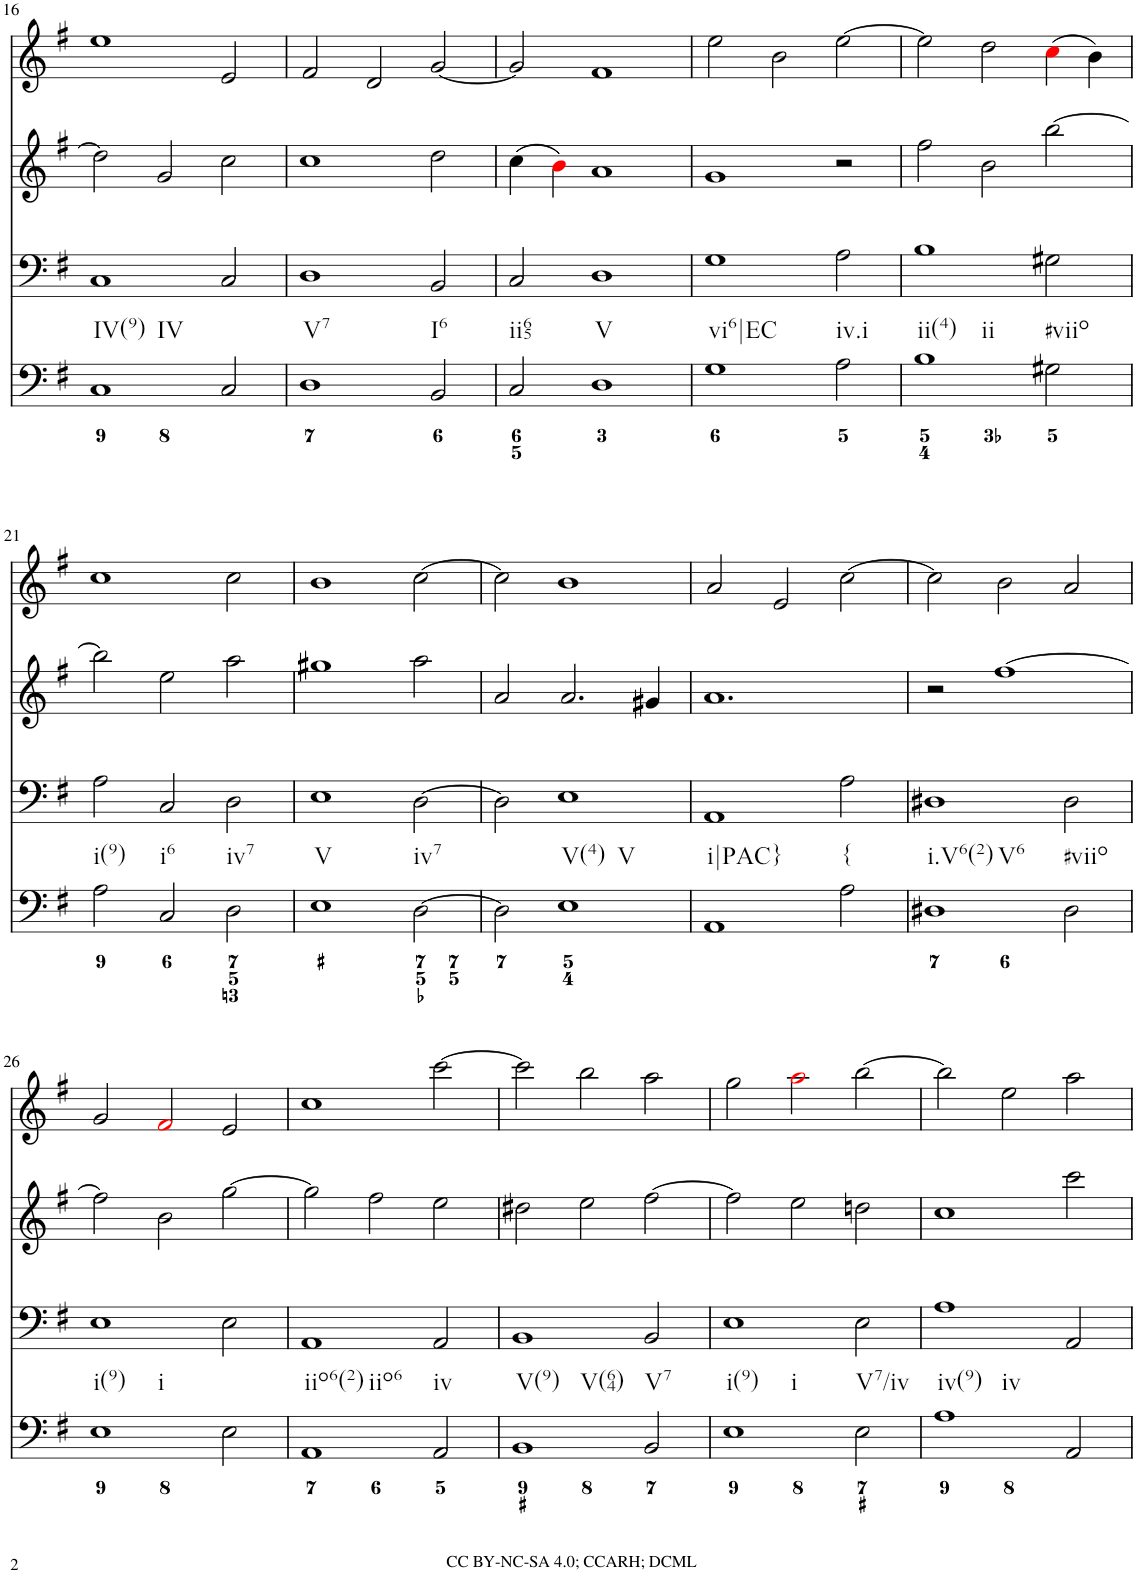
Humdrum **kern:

**kern	**kern	**kern	**kern
*part4	*part3	*part2	*part1
*staff4	*staff3	*staff2	*staff1
*I"Piano	*I"Piano	*I"Piano	*I"Piano
*I'Pno	*I'Pno	*I'Pno	*I'Pno
!!LO:PB:g=z
*clefF4	*clefF4	*clefG2	*clefG2
*k[f#]	*k[f#]	*k[f#]	*k[f#]
*e:	*e:	*e:	*e:
*M3/2	*M3/2	*M3/2	*M3/2
=16	=16	=16	=16
!LO:TX:b:t=IV(9)	!	!	!
!LO:TX:b:t=IV	!	!	!
1C	1C	2dd\]	1ee
.	.	2g/	.
2C/	2C/	2cc\	2e/
=17	=17	=17	=17
!LO:TX:b:t=V7	!	!	!
1D	1D	1cc	2f#/
.	.	.	2d/
!LO:TX:b:t=I6	!	!	!
2BB/	2BB/	2dd\	[2g/
=18	=18	=18	=18
!LO:TX:b:t=ii65	!	!	!
2C/	2C/	(4cc\	2g/]
.	.	4bi\)	.
!LO:TX:b:t=V	!	!	!
1D	1D	1a	1f#
=19	=19	=19	=19
!LO:TX:b:t=vi6|EC	!	!	!
1G	1G	1g	2ee\
.	.	.	2b\
!LO:TX:b:t=iv.i	!	!	!
2A\	2A\	2r	[2ee\
=20	=20	=20	=20
!LO:TX:b:t=ii(4)	!	!	!
!LO:TX:b:t=ii	!	!	!
1B	1B	2ff#\	2ee\]
.	.	2b\	2dd\
!LO:TX:b:t=#viio	!	!	!
2G#X\	2G#X\	[2bb\	(4cci\
.	.	.	4b\)
!!LO:LB:g=z
=21	=21	=21	=21
!LO:TX:b:t=i(9)	!	!	!
2A\	2A\	2bb\]	1cc
!LO:TX:b:t=i6	!	!	!
2C/	2C/	2ee\	.
!LO:TX:b:t=iv7	!	!	!
2D\	2D\	2aa\	2cc\
=22	=22	=22	=22
!LO:TX:b:t=V	!	!	!
1E	1E	1gg#X	1b
!LO:TX:b:t=iv7	!	!	!
[2D\	[2D\	2aa\	[2cc\
=23	=23	=23	=23
2D\]	2D\]	2a/	2cc\]
!LO:TX:b:t=V(4)	!	!	!
!LO:TX:b:t=V	!	!	!
1E	1E	2.a/	1b
.	.	4g#X/	.
=24	=24	=24	=24
!LO:TX:b:t=i|PAC}	!	!	!
1AA	1AA	1.a	2a/
.	.	.	2e/
!LO:TX:b:t={	!	!	!
2A\	2A\	.	[2cc\
=25	=25	=25	=25
!LO:TX:b:t=i.V6(2)	!	!	!
!LO:TX:b:t=V6	!	!	!
1D#X	1D#X	2r	2cc\]
.	.	[1ff#	2b\
!LO:TX:b:t=#viio	!	!	!
2D#\	2D#\	.	2a/
!!LO:LB:g=z
=26	=26	=26	=26
!LO:TX:b:t=i(9)	!	!	!
!LO:TX:b:t=i	!	!	!
1E	1E	2ff#\]	2g/
.	.	2b\	2f#i/
2E\	2E\	[2gg\	2e/
=27	=27	=27	=27
!LO:TX:b:t=iio6(2)	!	!	!
!LO:TX:b:t=iio6	!	!	!
1AA	1AA	2gg\]	1cc
.	.	2ff#\	.
!LO:TX:b:t=iv	!	!	!
2AA/	2AA/	2ee\	[2ccc\
=28	=28	=28	=28
!LO:TX:b:t=V(9)	!	!	!
!LO:TX:b:t=V(64)	!	!	!
1BB	1BB	2dd#X\	2ccc\]
.	.	2ee\	2bb\
!LO:TX:b:t=V7	!	!	!
2BB/	2BB/	[2ff#\	2aa\
=29	=29	=29	=29
!LO:TX:b:t=i(9)	!	!	!
!LO:TX:b:t=i	!	!	!
1E	1E	2ff#\]	2gg\
.	.	2ee\	2aai\
!LO:TX:b:t=V7/iv	!	!	!
2E\	2E\	2ddn\	[2bb\
=30	=30	=30	=30
!LO:TX:b:t=iv(9)	!	!	!
!LO:TX:b:t=iv	!	!	!
1A	1A	1cc	2bb\]
.	.	.	2ee\
2AA/	2AA/	2ccc\	2aa\
=	=	=	=
*-	*-	*-	*-
